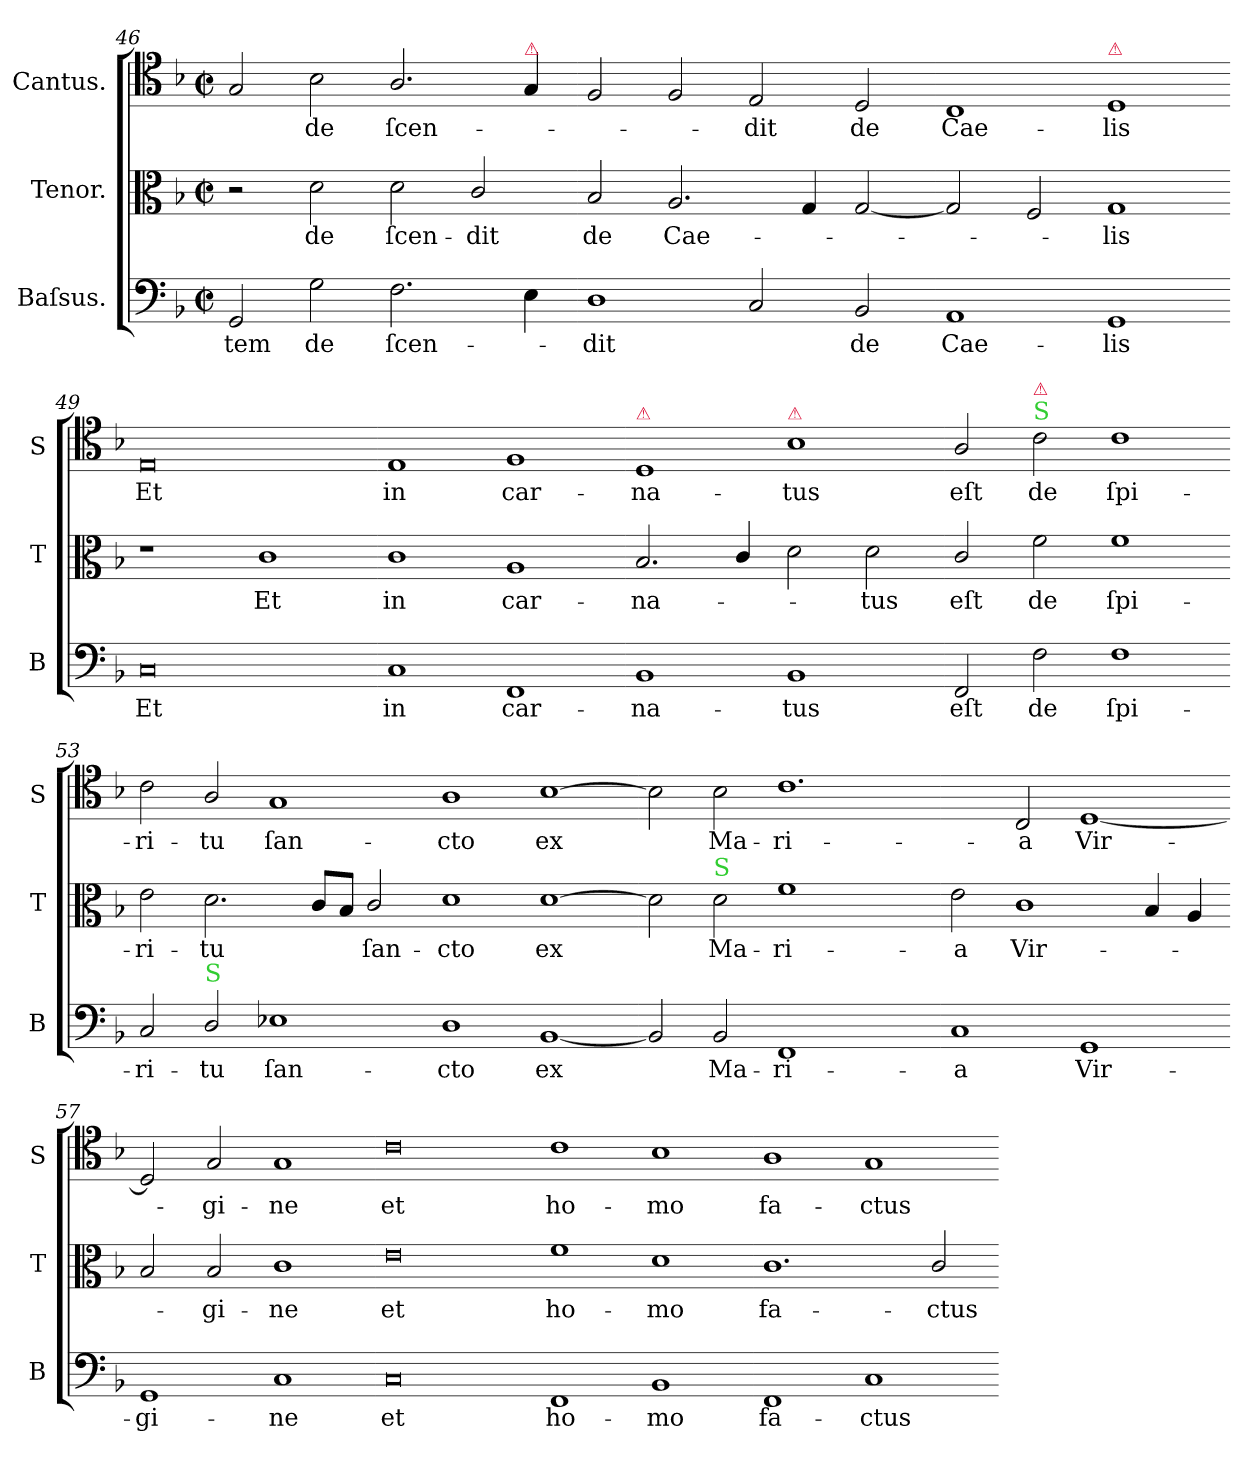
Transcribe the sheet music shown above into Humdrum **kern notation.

**kern	**text	**kern	**text	**kern	**text
*part3	*part3	*part2	*part2	*part1	*part1
*staff3	*staff3	*staff2	*staff2	*staff1	*staff1
*I"Baſsus.	*	*I"Tenor.	*	*I"Cantus.	*
*I'B	*	*I'T	*	*I'S	*
*clefF4	*	*clefC3	*	*clefC4	*
*k[b-]	*	*k[b-]	*	*k[b-]	*
*M2/1	*	*M2/1	*	*M2/1	*
*met(c|)	*	*met(c|)	*	*met(c|)	*
=46	=46	=46	=46	=46	=46
2GG/	-tem	2r	.	2G/	.
2G\	de	2d\	de	2B-\	de
2.F\	ſcen-	2d\	ſcen-	2.A/	ſcen-
.	.	2c/	-dit	.	.
!	!	!	!	!LO:TX:a:color=crimson:t=⚠	!
4E\	.	.	.	4G/	.
=47-	=47-	=47-	=47-	=47-	=47-
1D\	-dit	2B-/	de	2F/	.
.	.	2.A/	Cae-	2F/	.
2C/	.	.	.	2E/	-dit
.	.	4G/	.	.	.
2BB-/	de	[2G/	.	2D/	de
=48-	=48-	=48-	=48-	=48-	=48-
1AA/	Cae-	2G/]	.	1C/	Cae-
.	.	2F/	.	.	.
!	!	!	!	!LO:TX:a:color=crimson:t=⚠	!
1GG/	-lis	1G/	-lis	1D/	-lis
=49-	=49-	=49-	=49-	=49-	=49-
0C/	Et	1r	.	0E/	Et
.	.	1c\	Et	.	.
=50-	=50-	=50-	=50-	=50-	=50-
1C/	in	1c\	in	1E/	in
1FF/	car-	1A/	car-	1F/	car-
=51-	=51-	=51-	=51-	=51-	=51-
!	!	!	!	!LO:TX:a:color=crimson:t=⚠	!
1BB-/	-na-	2.B-/	-na-	1D/	-na-
.	.	4c/	.	.	.
!	!	!	!	!LO:TX:a:color=crimson:t=⚠	!
1BB-/	-tus	2d\	.	1B-\	-tus
.	.	2d\	-tus	.	.
=52-	=52-	=52-	=52-	=52-	=52-
2FF/	eſt	2c/	eſt	2A/	eſt
!	!	!	!	!LO:TX:a:color=limegreen:t=S	!
!	!	!	!	!LO:TX:a:color=crimson:t=⚠	!
2F\	de	2f\	de	2c\	de
1F\	ſpi-	1f\	ſpi-	1c\	ſpi-
=53-	=53-	=53-	=53-	=53-	=53-
2C/	-ri-	2e\	-ri-	2c\	-ri-
!LO:TX:a:color=limegreen:t=S	!	!	!	!	!
2D/	-tu	2.d\	-tu	2A/	-tu
1E-X\	ſan-	.	.	1G/	ſan-
.	.	8c/L	.	.	.
.	.	8B-/J	.	.	.
.	.	2c/	ſan-	.	.
=54-	=54-	=54-	=54-	=54-	=54-
1D\	-cto	1d\	-cto	1A\	-cto
[1BB-/	ex	[1d\	ex	[1B-\	ex
=55-	=55-	=55-	=55-	=55-	=55-
2BB-/]	.	2d\]	.	2B-\]	.
!	!	!LO:TX:a:color=limegreen:t=S	!	!	!
2BB-/	Ma-	2d\	Ma-	2B-\	Ma-
1FF/	-ri-	1f\	-ri-	1.c\	-ri-
2ryy	.	2ryy	.	.	.
=56-	=56-	=56-	=56-	=56-	=56-
1C/	-a	2e\	-a	2ryy	.
.	.	1c\	Vir-	2C/	-a
1GG/	Vir-	.	.	[1D/	Vir-
.	.	4B-/	.	.	.
.	.	4A/	.	.	.
=57-	=57-	=57-	=57-	=57-	=57-
1GG/	-gi-	2B-/	.	2D/]	.
.	.	2B-/	-gi-	2G/	-gi-
1C/	-ne	1c\	-ne	1G/	-ne
=58-	=58-	=58-	=58-	=58-	=58-
0C/	et	0e\	et	0c\	et
=59-	=59-	=59-	=59-	=59-	=59-
1FF/	ho-	1f\	ho-	1c\	ho-
1BB-/	-mo	1d\	-mo	1B-\	-mo
=60-	=60-	=60-	=60-	=60-	=60-
1FF/	fa-	1.c\	fa-	1A\	fa-
1C/	-ctus	.	.	1G/	-ctus
.	.	2c/	-ctus	.	.
=-	=-	=-	=-	=-	=-
*-	*-	*-	*-	*-	*-
